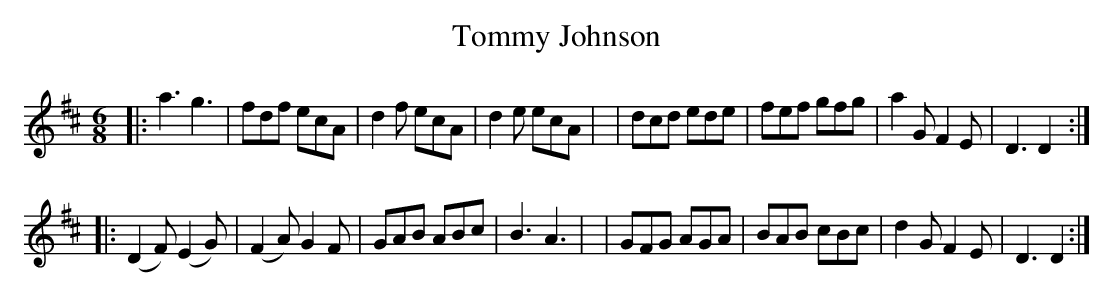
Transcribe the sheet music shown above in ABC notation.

X:1
T: Tommy Johnson
M: 6/8
L: 1/8
K: D
|: a3 g3 | fdf ecA | d2f ecA | d2e ecA |\
| dcd ede | fef gfg | a2G F2E | D3 D2 :|
|: (D2F) (E2G) | (F2A) G2F | GAB ABc | B3 A3 |\
| GFG AGA | BAB cBc | d2G F2E | D3 D2 :|
